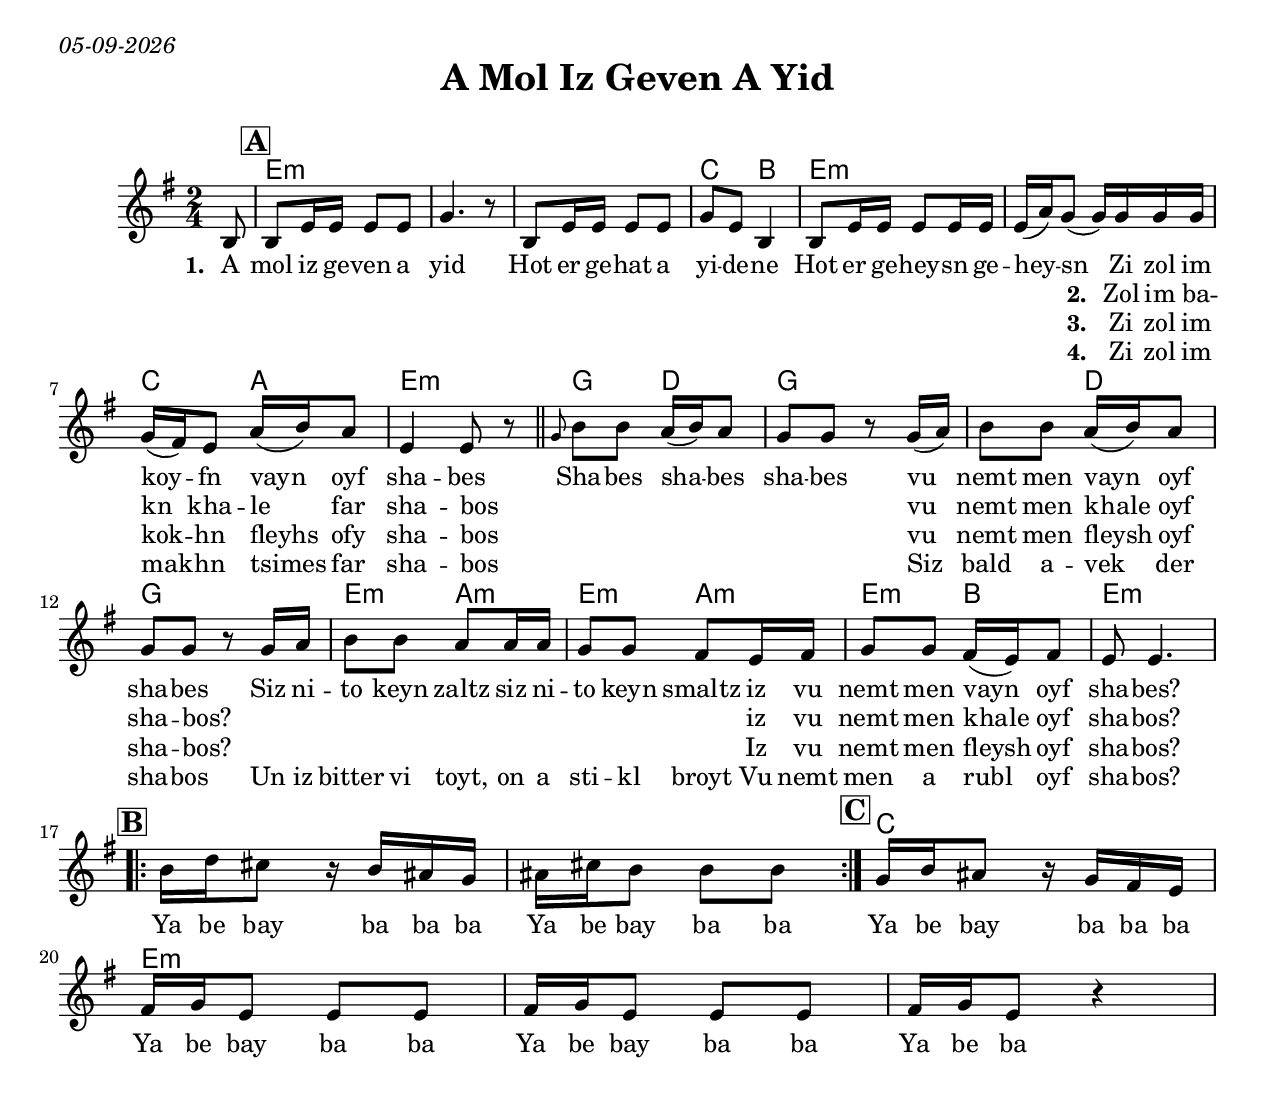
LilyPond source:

\version "2.24.0"
\include "english.ly"
%\pointAndClickOff
\paper{
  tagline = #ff
  print-all-headers = ##t
  #(set-paper-size "letter")
}
date = #(strftime "%d-%m-%Y" (localtime (current-time)))

\markup{ \italic{ \date }  }

%\markup{ Got something to say? }

global = {
  \clef treble
  \key g \minor
  \time 2/4
  \set Score.rehearsalMarkFormatter = #format-mark-box-alphabet
}

%#################################### Melody ########################
melody = \relative c' {
  \global

  \partial 8 d8    %lead in notes
  \mark \default
  d8 g16 g g8 g
  bf4. r8
  d,8 g16 g g8 g
  bf8 g d4

  d8 g16 g g8 g16 g
  g16(c) bf8(bf16) bf bf bf|
  bf16(a) g8
  c16(d) c8
  g4 g8 r \bar"||"
  % shabbos....
  \grace bf8 d8 d c16(d) c8
  bf8 bf r bf16(c)|
  d8 d c16(d) c8
  bf8 bf r bf16 c

  d8 d c c16 c
  bf8 bf a g16 a|
  bf8 bf a16(g) a8
  g8 g4.
 \break
  \repeat volta 2{
    \mark \default
    d'16 f e8 r16 d cs bf
    cs16 e d8 d d
  }
  \mark \default
  bf16 d cs8 r16 bf a g|
  a16 bf g8 g g
  a16 bf g8 g g
  a16bf g8 r4
}
%################################# Lyrics #####################
\addlyrics{
  \set stanza = #"1. "
  A mol iz ge -- ven a yid
  Hot er ge -- hat a yi -- de -- ne
  Hot er ge -- hey -- sn ge -- hey -- sn
  Zi zol im koy -- fn vayn oyf sha -- bes

  Sha -- bes sha -- bes sha -- bes
  vu nemt men vayn oyf sha -- bes
  Siz ni -- to keyn zaltz siz ni -- to keyn smaltz
  iz vu nemt men vayn oyf sha -- bes?

  Ya be bay  ba ba ba Ya be bay  ba ba
  Ya be bay  ba ba ba Ya be bay  ba ba
  Ya be bay  ba ba Ya be ba
}

\addlyrics{

 \repeat unfold 23 { _  }\set stanza = #"2. "
 Zol im ba -- kn kha -- le far sha -- bos
  \repeat unfold 6 { _ }
 %Sha -- bes sha -- bes sha -- bes
 vu nemt men khale oyf sha -- bos?
  \repeat unfold 10 { _ } %siz nito
 %Siz ni -- to keyn zaltz siz ni -- to keyn smaltz
 iz vu nemt men khale oyf sha -- bos?
}

\addlyrics{

  \repeat unfold 23 { _  }\set stanza = #"3. "
  Zi zol im kok -- hn fleyhs ofy sha -- bos
  \repeat unfold 6 { _ } % shabos shabos
  %Sha -- bes sha -- bes sha -- bes
  vu nemt men fleysh oyf sha -- bos?
  \repeat unfold 10 { _ } %siz nito
  Iz vu nemt men fleysh oyf sha -- bos?
}

\addlyrics{

  \repeat unfold 23 { _  }  \set stanza = #"4. "
  Zi zol im mak -- hn tsimes far sha -- bos
    \repeat unfold 6 { _ }
  % Sha -- bes sha -- bes sha -- bes
  Siz bald a -- vek der sha -- bos
   Un iz bitter vi  toyt,
  on a sti -- kl broyt
  Vu nemt men a rubl oyf sha -- bos?
}
%################################# Chords #######################
harmonies = \chordmode {
  s8 g2*3:m
  ef4 d4
  g2*2:m
  ef4 c4
  g2:m
  bf4 f4
  bf4*3 f4
  bf2
  g4:m c4:m
  g4:m c4:m
  g4:m d4
  g2*3:m  % no chord over next section?
  %b part
  %C part
  ef2
  g2*3:m
}

\score {
  % transpose score below
  \transpose g e
  <<
    \new ChordNames {
      \set chordChanges = ##f
      \harmonies
    }
    \new Staff   \melody
  >>
  \header{
    title= "A Mol Iz Geven A Yid"
    subtitle=""
    composer= ""

    instrument =""
    arranger= ""
  }
  \midi{\tempo 4 = 120}
  \layout{indent = 1.0\cm}
}
%{
% more verses:
\markup{}
\markup {
  \font-size #2
  \fill-line {
    \hspace #0.1 % distance from left margin
    \column {
      \line { "1."
\column {
 ""
}
      }
      \hspace #0.2 % vertical distance between verses
      \line { "2."
\column {
""
}
      }
    }
    \hspace #0.1  % horiz. distance between columns
    \column {
      \line { "3."
\column {
 ""
}
      }
      \hspace #0.2 % distance between verses
      \line { "4."
\column {
""
}
      }
    }
    \hspace #0.1 % distance to right margin
  }
}

%}